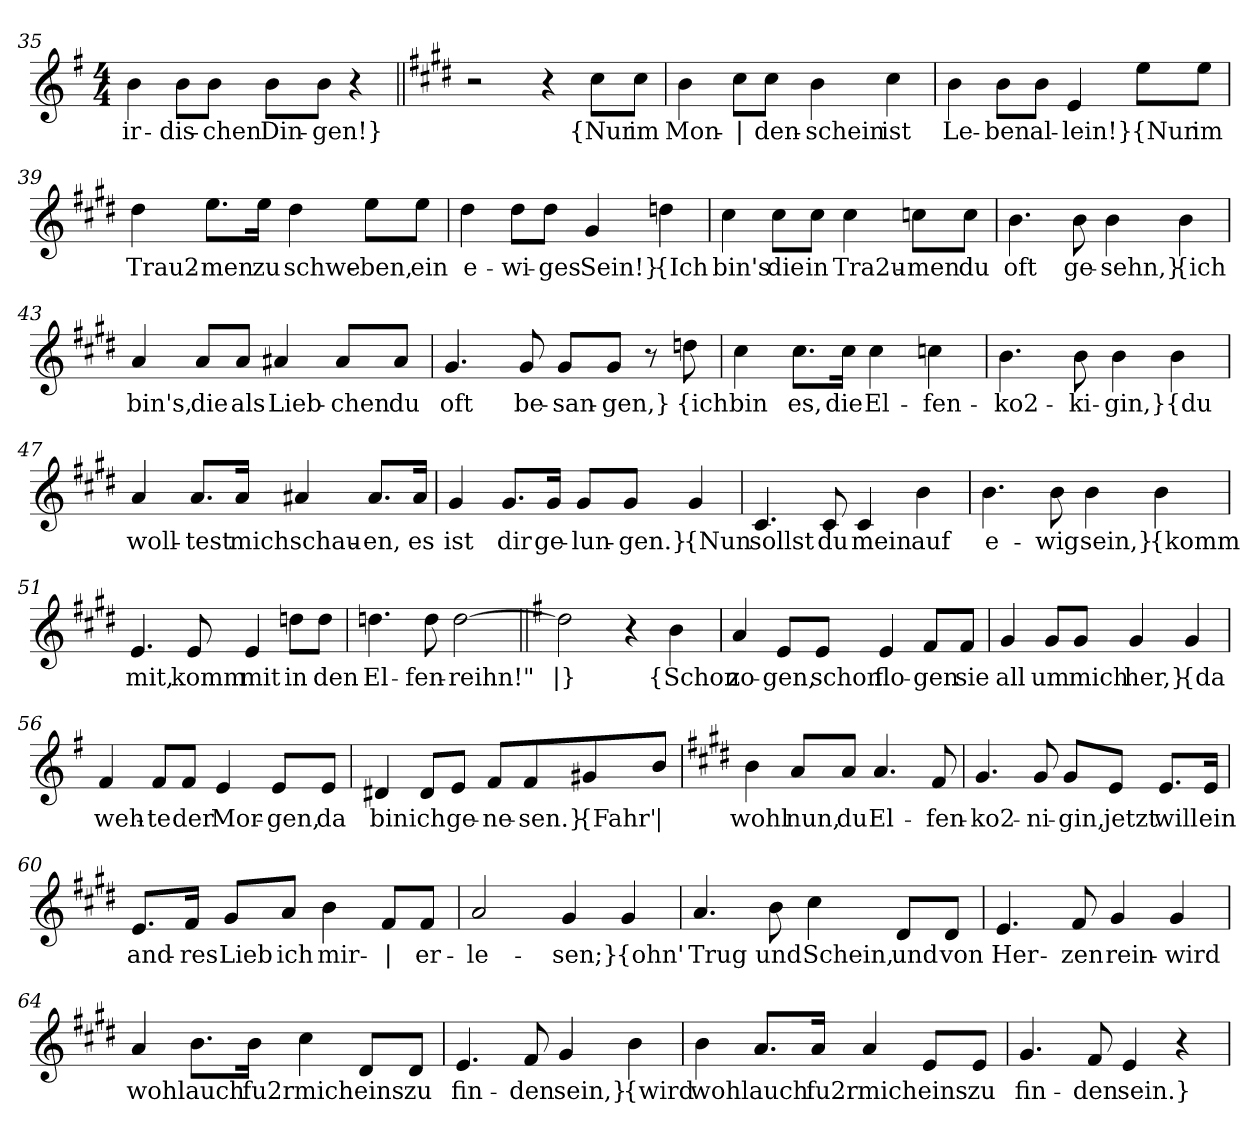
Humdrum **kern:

**kern	**text
*part1	*part1
*staff1	*staff1
*clefG2	*
*k[f#]	*
*M4/4	*
=35	=35
!	!LO:LY:b
4b\	ir-
!	!LO:LY:b
8b\L	-dis-
!	!LO:LY:b
8b\J	-chen
!	!LO:LY:b
8b\L	Din-
!	!LO:LY:b
8b\J	-gen!}
4r	.
!!LO:PB:g=z
=36||	=36||
*k[f#c#g#d#]	*
2r	.
4r	.
!	!LO:LY:b
8cc#\L	{Nur
!	!LO:LY:b
8cc#\J	im
=37	=37
!	!LO:LY:b
4b\	Mon-
!	!LO:LY:b
8cc#\L	|
!	!LO:LY:b
8cc#\J	-den-
!	!LO:LY:b
4b\	-schein
!	!LO:LY:b
4cc#\	ist
=38	=38
!	!LO:LY:b
4b\	Le-
!	!LO:LY:b
8b\L	-ben
!	!LO:LY:b
8b\J	al-
!	!LO:LY:b
4e/	-lein!}
!	!LO:LY:b
8ee\L	{Nur
!	!LO:LY:b
8ee\J	im
!!LO:LB:g=z
=39	=39
!	!LO:LY:b
4dd#\	Trau2-
!	!LO:LY:b
8.ee\L	-men
!	!LO:LY:b
16ee\Jk	zu
!	!LO:LY:b
4dd#\	schwe-
!	!LO:LY:b
8ee\L	-ben,
!	!LO:LY:b
8ee\J	ein
=40	=40
!	!LO:LY:b
4dd#\	e-
!	!LO:LY:b
8dd#\L	-wi-
!	!LO:LY:b
8dd#\J	-ges
!	!LO:LY:b
4g#/	Sein!}
!	!LO:LY:b
4ddn\	{Ich
=41	=41
!	!LO:LY:b
4cc#\	bin's
!	!LO:LY:b
8cc#\L	die
!	!LO:LY:b
8cc#\J	in
!	!LO:LY:b
4cc#\	Tra2u-
!	!LO:LY:b
8ccn\L	-men
!	!LO:LY:b
8cc\J	du
!!LO:LB:g=z
=42	=42
!	!LO:LY:b
4.b\	oft
!	!LO:LY:b
8b\	ge-
!	!LO:LY:b
4b\	-sehn,}
!	!LO:LY:b
4b\	{ich
=43	=43
!	!LO:LY:b
4a/	bin's,
!	!LO:LY:b
8a/L	die
!	!LO:LY:b
8a/J	als
!	!LO:LY:b
4a#X/	Lieb-
!	!LO:LY:b
8a#/L	-chen
!	!LO:LY:b
8a#/J	du
=44	=44
!	!LO:LY:b
4.g#/	oft
!	!LO:LY:b
8g#/	be-
!	!LO:LY:b
8g#/L	-san-
!	!LO:LY:b
8g#/J	-gen,}
8r	.
!	!LO:LY:b
8ddn\	{ich
=45	=45
!	!LO:LY:b
4cc#\	bin
!	!LO:LY:b
8.cc#\L	es,
!	!LO:LY:b
16cc#\Jk	die
!	!LO:LY:b
4cc#\	El-
!	!LO:LY:b
4ccn\	-fen-
!!LO:LB:g=z
=46	=46
!	!LO:LY:b
4.b\	-ko2-
!	!LO:LY:b
8b\	-ki-
!	!LO:LY:b
4b\	-gin,}
!	!LO:LY:b
4b\	{du
=47	=47
!	!LO:LY:b
4a/	woll-
!	!LO:LY:b
8.a/L	-test
!	!LO:LY:b
16a/Jk	mich
!	!LO:LY:b
4a#X/	schau-
!	!LO:LY:b
8.a#/L	-en,
!	!LO:LY:b
16a#/Jk	es
=48	=48
!	!LO:LY:b
4g#/	ist
!	!LO:LY:b
8.g#/L	dir
!	!LO:LY:b
16g#/Jk	ge-
!	!LO:LY:b
8g#/L	-lun-
!	!LO:LY:b
8g#/J	-gen.}
!	!LO:LY:b
4g#/	{Nun
!!LO:LB:g=z
=49	=49
!	!LO:LY:b
4.c#/	sollst
!	!LO:LY:b
8c#/	du
!	!LO:LY:b
4c#/	mein
!	!LO:LY:b
4b\	auf
=50	=50
!	!LO:LY:b
4.b\	e-
!	!LO:LY:b
8b\	-wig
!	!LO:LY:b
4b\	sein,}
!	!LO:LY:b
4b\	{komm
=51	=51
!	!LO:LY:b
4.e/	mit,
!	!LO:LY:b
8e/	komm
!	!LO:LY:b
4e/	mit
!	!LO:LY:b
8ddn\L	in
!	!LO:LY:b
8dd\J	den
=52	=52
!	!LO:LY:b
4.ddn\	El-
!	!LO:LY:b
8dd\	-fen-
!	!LO:LY:b
[2dd\	-reihn!"
!!LO:LB:g=z
=53||	=53||
*k[f#]	*
!	!LO:LY:b
2ddn\]	|}
4r	.
!	!LO:LY:b
4b\	{Schon
=54	=54
!	!LO:LY:b
4a/	zo-
!	!LO:LY:b
8e/L	-gen,
!	!LO:LY:b
8e/J	schon
!	!LO:LY:b
4e/	flo-
!	!LO:LY:b
8f#/L	-gen
!	!LO:LY:b
8f#/J	sie
=55	=55
!	!LO:LY:b
4g/	all
!	!LO:LY:b
8g/L	um
!	!LO:LY:b
8g/J	mich
!	!LO:LY:b
4g/	her,}
!	!LO:LY:b
4g/	{da
=56	=56
!	!LO:LY:b
4f#/	weh-
!	!LO:LY:b
8f#/L	-te
!	!LO:LY:b
8f#/J	der
!	!LO:LY:b
4e/	Mor-
!	!LO:LY:b
8e/L	-gen,
!	!LO:LY:b
8e/J	da
!!LO:LB:g=z
=57	=57
!	!LO:LY:b
4d#X/	bin
!	!LO:LY:b
8d#/L	ich
!	!LO:LY:b
8e/J	ge-
!	!LO:LY:b
8f#/L	-ne-
!	!LO:LY:b
8f#/	-sen.}
!	!LO:LY:b
8g#X/	{Fahr'
!	!LO:LY:b
8b/J	|
=58	=58
*k[f#c#g#d#]	*
!	!LO:LY:b
4b\	wohl
!	!LO:LY:b
8a/L	nun,
!	!LO:LY:b
8a/J	du
!	!LO:LY:b
4.a/	El-
!	!LO:LY:b
8f#/	-fen-
=59	=59
!	!LO:LY:b
4.g#/	-ko2-
!	!LO:LY:b
8g#/	-ni-
!	!LO:LY:b
8g#/L	-gin,
!	!LO:LY:b
8e/J	jetzt
!	!LO:LY:b
8.e/L	will
!	!LO:LY:b
16e/Jk	ein
!!LO:LB:g=z
=60	=60
!	!LO:LY:b
8.e/L	and-
!	!LO:LY:b
16f#/Jk	-res
!	!LO:LY:b
8g#/L	Lieb
!	!LO:LY:b
8a/J	ich
!	!LO:LY:b
4b\	mir-
!	!LO:LY:b
8f#/L	|
!	!LO:LY:b
8f#/J	er-
=61	=61
!	!LO:LY:b
2a/	le-
!	!LO:LY:b
4g#/	-sen;}
!	!LO:LY:b
4g#/	{ohn'
=62	=62
!	!LO:LY:b
4.a/	Trug
!	!LO:LY:b
8b\	und
!	!LO:LY:b
4cc#\	Schein,
!	!LO:LY:b
8d#/L	und
!	!LO:LY:b
8d#/J	von
=63	=63
!	!LO:LY:b
4.e/	Her-
!	!LO:LY:b
8f#/	-zen
!	!LO:LY:b
4g#/	rein-
!	!LO:LY:b
4g#/	wird
!!LO:LB:g=z
=64	=64
!	!LO:LY:b
4a/	wohl
!	!LO:LY:b
8.b\L	auch
!	!LO:LY:b
16b\Jk	fu2r
!	!LO:LY:b
4cc#\	mich
!	!LO:LY:b
8d#/L	eins
!	!LO:LY:b
8d#/J	zu
=65	=65
!	!LO:LY:b
4.e/	fin-
!	!LO:LY:b
8f#/	den
!	!LO:LY:b
4g#/	sein,}
!	!LO:LY:b
4b\	{wird
=66	=66
!	!LO:LY:b
4b\	wohl
!	!LO:LY:b
8.a/L	auch
!	!LO:LY:b
16a/Jk	fu2r
!	!LO:LY:b
4a/	mich
!	!LO:LY:b
8e/L	eins
!	!LO:LY:b
8e/J	zu
=67	=67
!	!LO:LY:b
4.g#/	fin-
!	!LO:LY:b
8f#/	-den
!	!LO:LY:b
4e/	sein.}
4r	.
=	=
*-	*-
